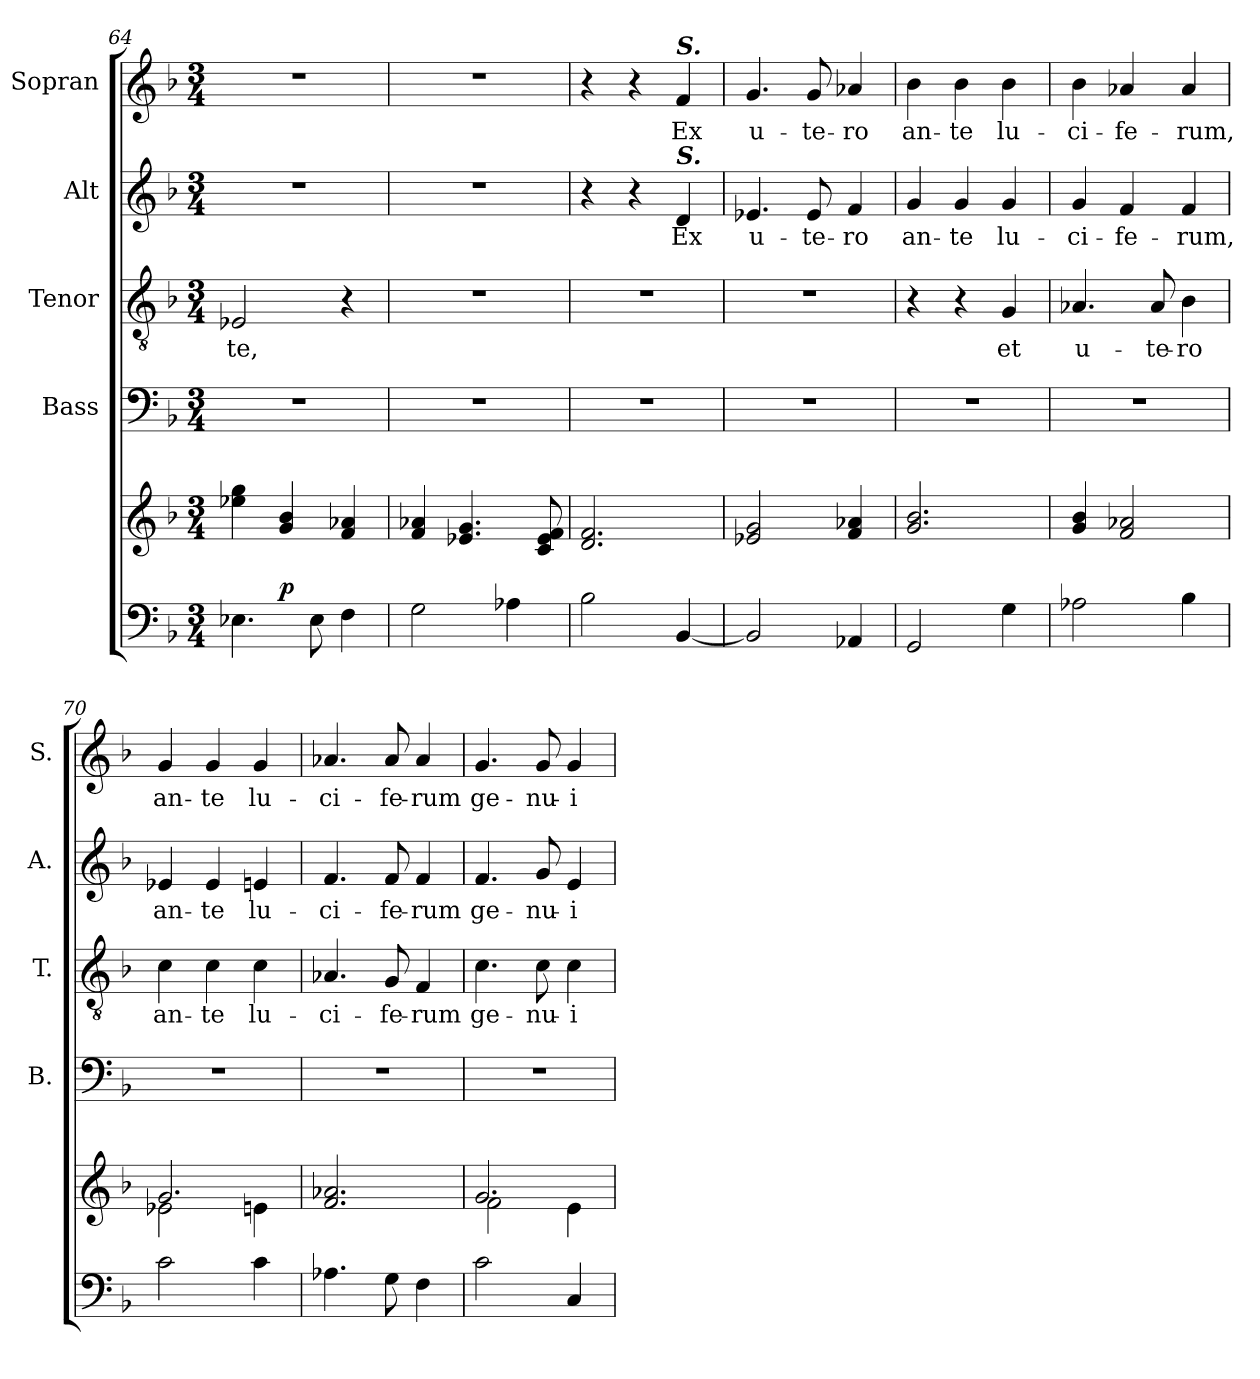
**kern	**kern	**dynam	**kern	**kern	**text	**kern	**text	**kern	**text
*part5	*part5	*part5	*part4	*part3	*part3	*part2	*part2	*part1	*part1
*staff6	*staff5	*staff5/6	*staff4	*staff3	*staff3	*staff2	*staff2	*staff1	*staff1
*	*	*	*I"Bass	*I"Tenor	*	*I"Alt	*	*I"Sopran	*
*	*	*	*I'B.	*I'T.	*	*I'A.	*	*I'S.	*
*clefF4	*clefG2	*	*clefF4	*clefGv2	*	*clefG2	*	*clefG2	*
*k[b-]	*k[b-]	*	*k[b-]	*k[b-]	*	*k[b-]	*	*k[b-]	*
*F:	*F:	*	*F:	*F:	*	*F:	*	*F:	*
*M3/4	*M3/4	*	*M3/4	*M3/4	*	*M3/4	*	*M3/4	*
=64	=64	=64	=64	=64	=64	=64	=64	=64	=64
!	!	!	!	!	!LO:LY:b	!	!	!	!
*^	*	*	*	*	*	*	*	*	*
4.E-X\	4ryy	4ee-X\ 4gg\	.	2.r	2E-X/	te,	2.r	.	2.r	.
!	!	!	!LO:DY:a=2	!	!	!	!	!	!	!
.	2ryy	4g/ 4b-/	p	.	.	.	.	.	.	.
8E-\	.	.	.	.	.	.	.	.	.	.
4F\	.	4f/ 4a-X/	.	.	4r	.	.	.	.	.
*v	*v	*	*	*	*	*	*	*	*	*
!!LO:PB:g=z
=65	=65	=65	=65	=65	=65	=65	=65	=65	=65
2G\	4f/ 4a-X/	.	2.r	2.r	.	2.r	.	2.r	.
.	4.e-X/ 4.g/	.	.	.	.	.	.	.	.
4A-X\	.	.	.	.	.	.	.	.	.
.	8c/ 8e-/ 8f/	.	.	.	.	.	.	.	.
=66	=66	=66	=66	=66	=66	=66	=66	=66	=66
2B-\	2.d/ 2.f/	.	2.r	2.r	.	4r	.	4r	.
.	.	.	.	.	.	4r	.	4r	.
!	!	!	!	!	!	!	!	!LO:TX:a:Bi:t=S.	!
!	!	!	!	!	!	!LO:TX:a:Bi:t=S.	!	!	!
!	!	!	!	!	!	!	!LO:LY:b	!	!LO:LY:b
[4BB-/	.	.	.	.	.	4d/	Ex	4f/	Ex
=67	=67	=67	=67	=67	=67	=67	=67	=67	=67
!	!	!	!	!	!	!	!LO:LY:b	!	!LO:LY:b
2BB-/]	2e-X/ 2g/	.	2.r	2.r	.	4.e-X/	u-	4.g/	u-
!	!	!	!	!	!	!	!LO:LY:b	!	!LO:LY:b
.	.	.	.	.	.	8e-/	-te-	8g/	-te-
!	!	!	!	!	!	!	!LO:LY:b	!	!LO:LY:b
4AA-X/	4f/ 4a-X/	.	.	.	.	4f/	-ro	4a-X/	-ro
=68	=68	=68	=68	=68	=68	=68	=68	=68	=68
!	!	!	!	!	!	!	!LO:LY:b	!	!LO:LY:b
2GG/	2.g/ 2.b-/	.	2.r	4r	.	4g/	an-	4b-\	an-
!	!	!	!	!	!	!	!LO:LY:b	!	!LO:LY:b
.	.	.	.	4r	.	4g/	-te	4b-\	-te
!	!	!	!	!	!LO:LY:b	!	!LO:LY:b	!	!LO:LY:b
4G\	.	.	.	4G/	et	4g/	lu-	4b-\	lu-
=69	=69	=69	=69	=69	=69	=69	=69	=69	=69
!	!	!	!	!	!LO:LY:b	!	!LO:LY:b	!	!LO:LY:b
2A-X\	4g/ 4b-/	.	2.r	4.A-X/	u-	4g/	-ci-	4b-\	-ci-
!	!	!	!	!	!	!	!LO:LY:b	!	!LO:LY:b
.	2f/ 2a-X/	.	.	.	.	4f/	-fe-	4a-X/	-fe-
!	!	!	!	!	!LO:LY:b	!	!	!	!
.	.	.	.	8A-/	-te-	.	.	.	.
!	!	!	!	!	!LO:LY:b	!	!LO:LY:b	!	!LO:LY:b
4B-\	.	.	.	4B-\	-ro	4f/	-rum,	4a-/	-rum,
=70	=70	=70	=70	=70	=70	=70	=70	=70	=70
*	*^	*	*	*	*	*	*	*	*
!	!	!	!	!	!	!LO:LY:b	!	!LO:LY:b	!	!LO:LY:b
2c\	2.g/	2e-X\	.	2.r	4c\	an-	4e-X/	an-	4g/	an-
!	!	!	!	!	!	!LO:LY:b	!	!LO:LY:b	!	!LO:LY:b
.	.	.	.	.	4c\	-te	4e-/	-te	4g/	-te
!	!	!	!	!	!	!LO:LY:b	!	!LO:LY:b	!	!LO:LY:b
4c\	.	4en\	.	.	4c\	lu-	4en/	lu-	4g/	lu-
=71	=71	=71	=71	=71	=71	=71	=71	=71	=71	=71
!	!	!	!	!	!	!LO:LY:b	!	!LO:LY:b	!	!LO:LY:b
*	*v	*v	*	*	*	*	*	*	*	*
4.A-X\	2.f/ 2.a-X/	.	2.r	4.A-X/	-ci-	4.f/	-ci-	4.a-X/	-ci-
!	!	!	!	!	!LO:LY:b	!	!LO:LY:b	!	!LO:LY:b
8G\	.	.	.	8G/	-fe-	8f/	-fe-	8a-/	-fe-
!	!	!	!	!	!LO:LY:b	!	!LO:LY:b	!	!LO:LY:b
4F\	.	.	.	4F/	-rum	4f/	-rum	4a-/	-rum
!!LO:LB:g=z
=72	=72	=72	=72	=72	=72	=72	=72	=72	=72
*	*^	*	*	*	*	*	*	*	*
!	!	!	!	!	!	!LO:LY:b	!	!LO:LY:b	!	!LO:LY:b
2c\	2.g/	2f\	.	2.r	4.c\	ge-	4.f/	ge-	4.g/	ge-
!	!	!	!	!	!	!LO:LY:b	!	!LO:LY:b	!	!LO:LY:b
.	.	.	.	.	8c\	-nu-	8g/	-nu-	8g/	-nu-
!	!	!	!	!	!	!LO:LY:b	!	!LO:LY:b	!	!LO:LY:b
4C/	.	4e\	.	.	4c\	-i	4e/	-i	4g/	-i
*	*v	*v	*	*	*	*	*	*	*	*
=	=	=	=	=	=	=	=	=	=
*-	*-	*-	*-	*-	*-	*-	*-	*-	*-
